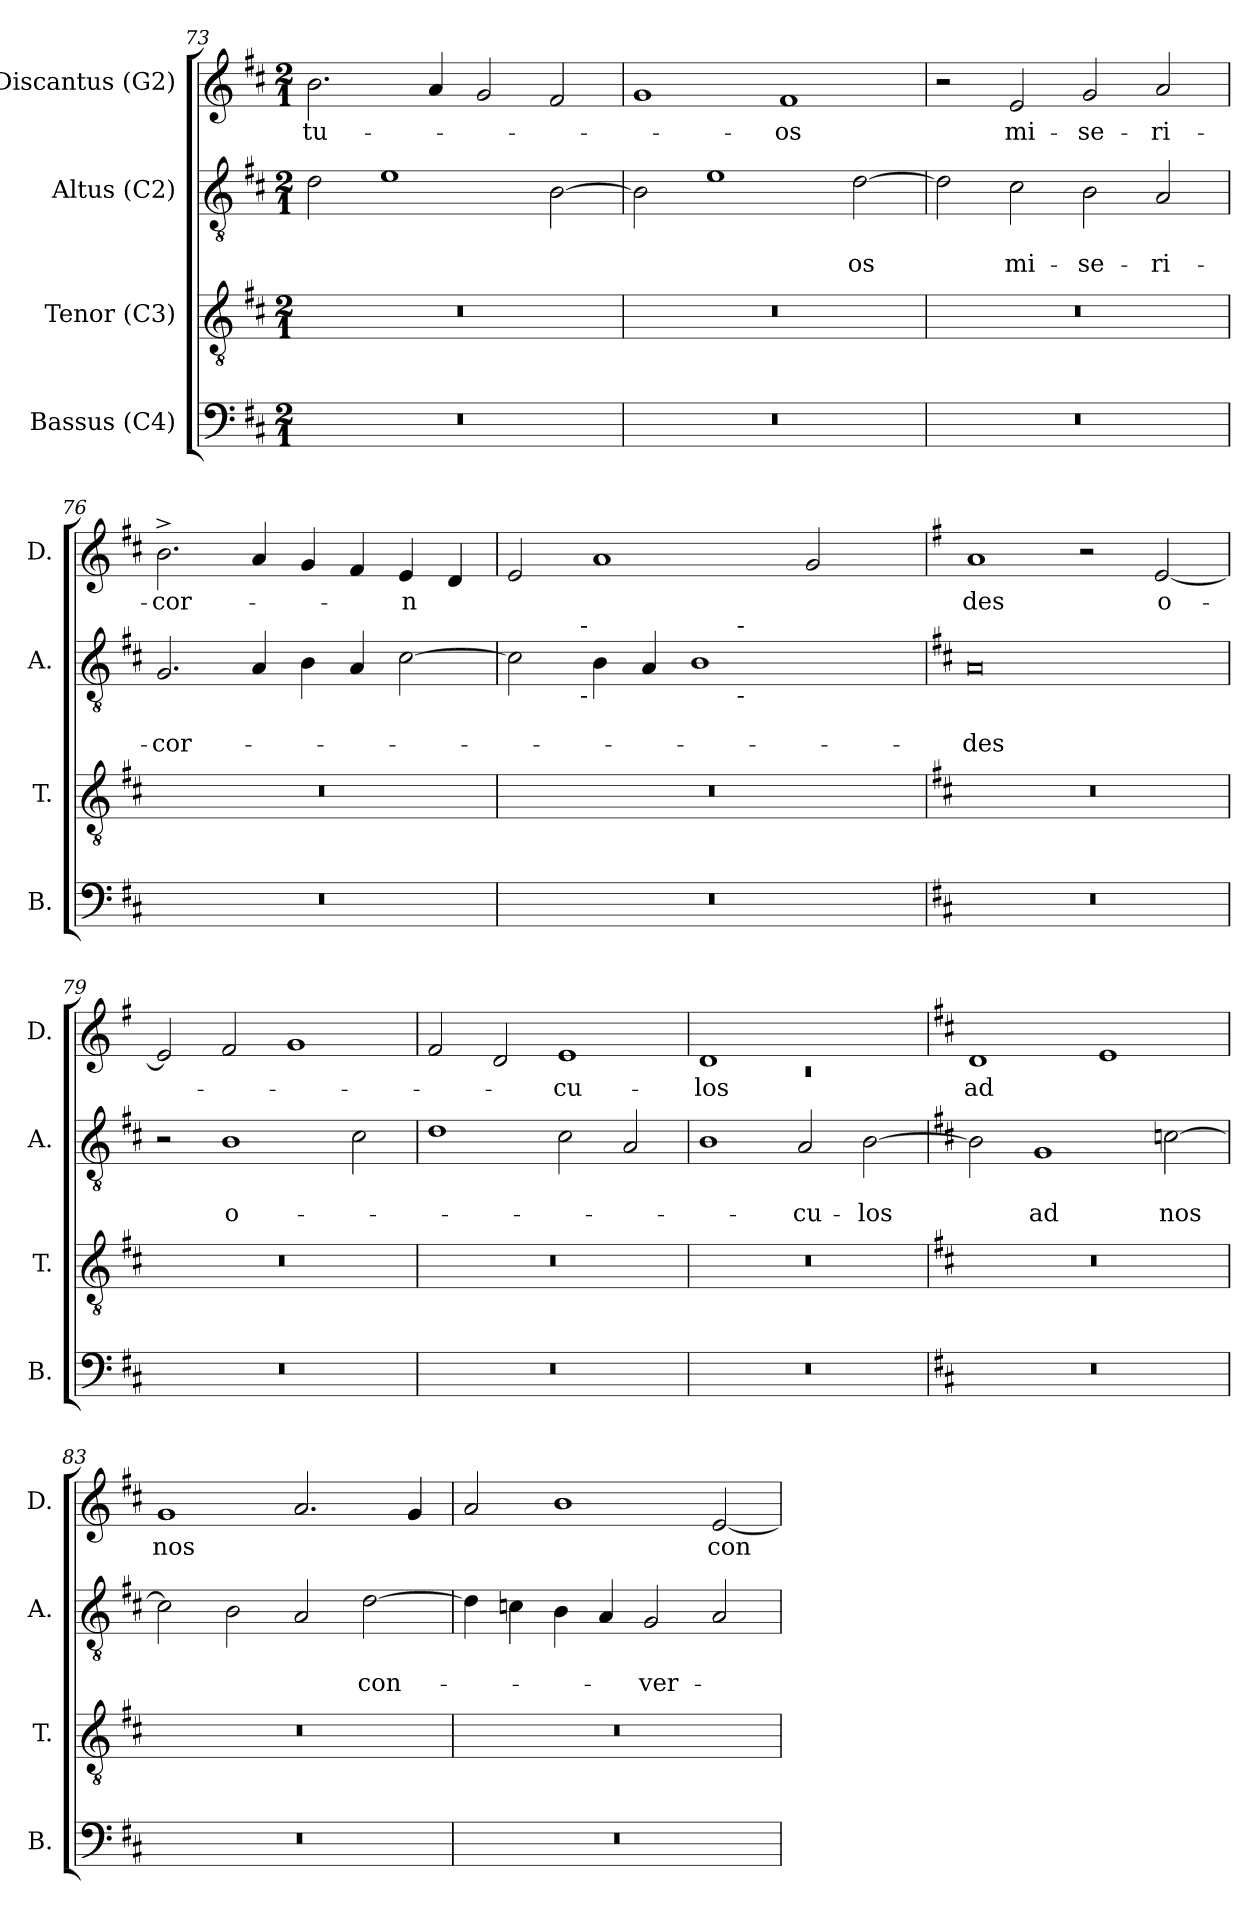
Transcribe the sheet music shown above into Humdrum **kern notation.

**kern	**kern	**kern	**text	**text	**kern	**text
*part4	*part3	*part2	*part2	*part2	*part1	*part1
*staff4	*staff3	*staff2	*staff2	*staff2	*staff1	*staff1
*I"Bassus (C4)	*I"Tenor (C3)	*I"Altus (C2)	*	*	*I"Discantus (G2)	*
*I'B.	*I'T.	*I'A.	*	*	*I'D.	*
!!LO:LB:g=z
*clefF4	*clefGv2	*clefGv2	*	*	*clefG2	*
*k[f#c#]	*k[f#c#]	*k[f#c#]	*	*	*k[f#c#]	*
*D:	*D:	*D:	*	*	*D:	*
*M2/1	*M2/1	*M2/1	*	*	*M2/1	*
=73	=73	=73	=73	=73	=73	=73
!	!	!	!	!	!	!LO:LY:b
0r	0r	2d\	.	.	2.b\	tu-
.	.	1e	.	.	.	.
.	.	.	.	.	4a/	.
.	.	.	.	.	2g/	.
.	.	[>2B\	.	.	2f#/	.
=74	=74	=74	=74	=74	=74	=74
0r	0r	2B\]	.	.	1g	.
.	.	1e	.	.	.	.
!	!	!	!	!	!	!LO:LY:b
.	.	.	.	.	1f#	-os
!	!	!	!	!LO:LY:b	!	!
.	.	[>2d\	.	-os	.	.
=75	=75	=75	=75	=75	=75	=75
0r	0r	2d\]	.	.	2r	.
!	!	!	!	!LO:LY:b	!	!LO:LY:b
.	.	2c#\	.	mi-	2e/	mi-
!	!	!	!	!LO:LY:b	!	!LO:LY:b
.	.	2B\	.	-se-	2g/	-se-
!	!	!	!	!LO:LY:b	!	!LO:LY:b
.	.	2A/	.	-ri-	2a/	-ri-
=76	=76	=76	=76	=76	=76	=76
!	!	!	!	!LO:LY:b	!	!LO:LY:b
0r	0r	2.G/	.	-cor-	2.b^>\	-cor-
.	.	4A/	.	.	4a/	.
.	.	4B\	.	.	4g/	.
.	.	4A/	.	.	4f#/	.
!	!	!	!	!	!	!LO:LY:b:rj
.	.	[<2c#\	.	.	4e/	-n
.	.	.	.	.	4d/	.
!!LO:LB:g=z
=77	=77	=77	=77	=77	=77	=77
*	*	*^	*	*	*	*
*	*	*	*^	*	*	*	*
0r	0r	2c#\]	4...ryy	1ryy	.	.	2e/	.
!	!	!	!LO:TX:b:t=-	!	!	!	!	!
!	!	!	!LO:TX:a:t=-	!	!	!	!	!
.	.	.	1ryy	.	.	.	.	.
.	.	4B\	.	.	.	.	1a	.
.	.	4A/	.	.	.	.	.	.
.	.	1B	.	8ryy	.	.	.	.
.	.	.	.	32ryy	.	.	.	.
!	!	!	!	!LO:TX:b:t=-	!	!	!	!
!	!	!	!	!LO:TX:a:t=-	!	!	!	!
.	.	.	.	2ryy	.	.	.	.
.	.	.	2ryy	.	.	.	.	.
.	.	.	.	.	.	.	2g/	.
.	.	.	.	4ryy	.	.	.	.
.	.	.	.	16.ryy	.	.	.	.
.	.	.	32ryy	.	.	.	.	.
*	*	*v	*v	*v	*	*	*	*
=78	=78	=78	=78	=78	=78	=78
*	*	*	*	*	*k[f#]	*
*	*	*	*	*	*G:	*
*	*	*^	*	*	*	*
*	*	*	*^	*	*	*	*
!	!	!	!	!	!	!LO:LY:b:rj	!	!LO:LY:b
*	*	*v	*v	*v	*	*	*	*
0r	0r	0A	.	-des	1a	des
.	.	.	.	.	2r	.
!	!	!	!	!	!	!LO:LY:b
.	.	.	.	.	[<2e/	o-
=79	=79	=79	=79	=79	=79	=79
0r	0r	2r	.	.	2e/]	.
!	!	!	!	!LO:LY:b:rj	!	!
.	.	1B	.	o-	2f#/	.
.	.	.	.	.	1g	.
.	.	2c#\	.	.	.	.
=80	=80	=80	=80	=80	=80	=80
0r	0r	1d	.	.	2f#/	.
.	.	.	.	.	2d/	.
!	!	!	!	!	!	!LO:LY:b
.	.	2c#\	.	.	1e	-cu-
.	.	2A/	.	.	.	.
=81	=81	=81	=81	=81	=81	=81
*	*	*	*	*	*^	*
!	!	!	!	!	!	!LO:N:vis=1	!LO:LY:b
0r	0r	1B	.	.	1d	0rc	-los
!	!	!	!	!LO:LY:b	!	!	!
.	.	2A/	.	-cu-	1ryy	.	.
!	!	!	!	!LO:LY:b	!	!	!
.	.	[<2B\	.	-los	.	.	.
*	*	*	*	*	*v	*v	*
!!LO:LB:g=z
=82	=82	=82	=82	=82	=82	=82
*	*	*	*	*	*k[f#c#]	*
*	*	*	*	*	*D:	*
!	!	!	!	!	!	!LO:LY:b
0r	0r	2B\]	.	.	1d	ad
!	!	!	!	!LO:LY:b	!	!
.	.	1G	.	ad	.	.
.	.	.	.	.	1e	.
!	!	!	!	!LO:LY:b	!	!
.	.	[>2c\	.	nos	.	.
=83	=83	=83	=83	=83	=83	=83
!	!	!	!	!	!	!LO:LY:b
0r	0r	2c\]	.	.	1g	nos
.	.	2B\	.	.	.	.
.	.	2A/	.	.	2.a/	.
!	!	!	!	!LO:LY:b	!	!
.	.	[>2d\	.	con-	.	.
.	.	.	.	.	4g/	.
=84	=84	=84	=84	=84	=84	=84
0r	0r	4d\]	.	.	2a/	.
.	.	4c\	.	.	.	.
.	.	4B\	.	.	1b	.
.	.	4A/	.	.	.	.
!	!	!	!	!LO:LY:b	!	!
.	.	2G/	.	-ver-	.	.
!	!	!	!	!	!	!LO:LY:b
.	.	2A/	.	.	[<2e/	con-
=	=	=	=	=	=	=
*-	*-	*-	*-	*-	*-	*-
